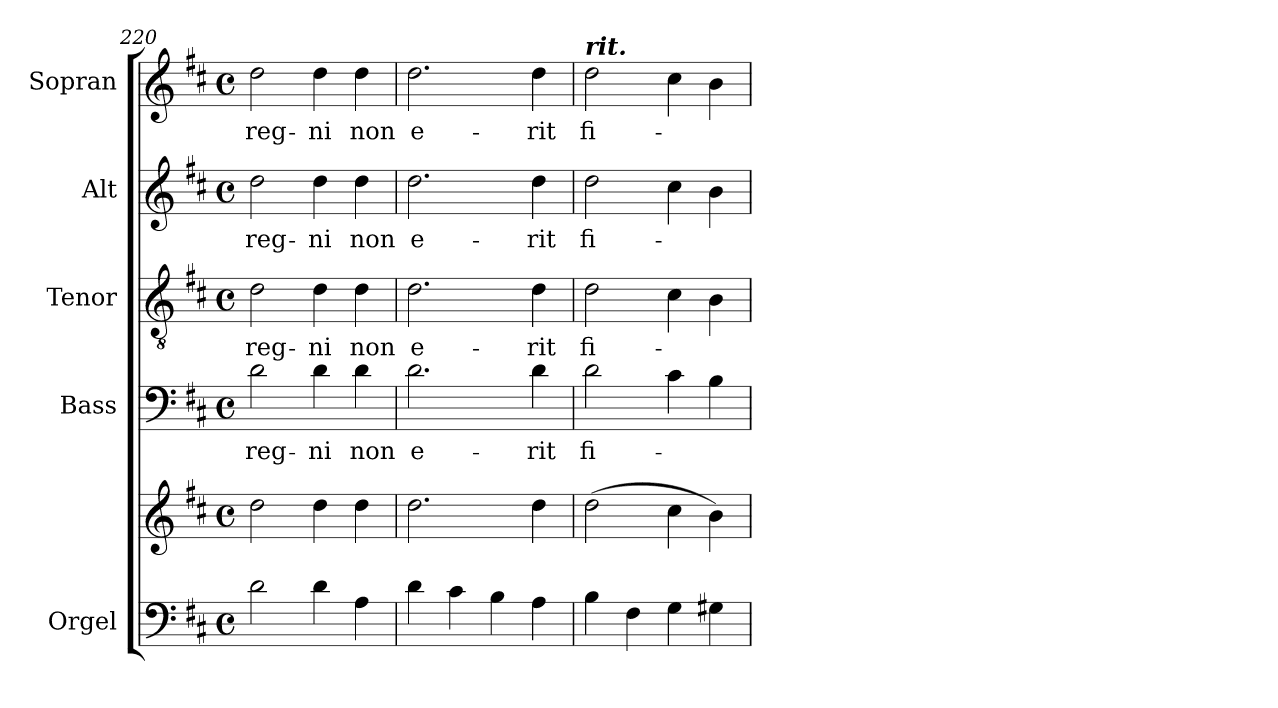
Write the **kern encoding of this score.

**kern	**kern	**kern	**text	**kern	**text	**kern	**text	**kern	**text
*part5	*part5	*part4	*part4	*part3	*part3	*part2	*part2	*part1	*part1
*staff6	*staff5	*staff4	*staff4	*staff3	*staff3	*staff2	*staff2	*staff1	*staff1
*I"Orgel	*	*I"Bass	*	*I"Tenor	*	*I"Alt	*	*I"Sopran	*
*I'Org.	*	*I'B.	*	*I'T.	*	*I'A.	*	*I'S.	*
*clefF4	*clefG2	*clefF4	*	*clefGv2	*	*clefG2	*	*clefG2	*
*k[f#c#]	*k[f#c#]	*k[f#c#]	*	*k[f#c#]	*	*k[f#c#]	*	*k[f#c#]	*
*D:	*D:	*D:	*	*D:	*	*D:	*	*D:	*
*M4/4	*M4/4	*M4/4	*	*M4/4	*	*M4/4	*	*M4/4	*
*met(c)	*met(c)	*met(c)	*	*met(c)	*	*met(c)	*	*met(c)	*
=220	=220	=220	=220	=220	=220	=220	=220	=220	=220
!	!	!	!LO:LY:b	!	!LO:LY:b	!	!LO:LY:b	!	!LO:LY:b
2d\	2dd\	2d\	reg-	2d\	reg-	2dd\	reg-	2dd\	reg-
!	!	!	!LO:LY:b	!	!LO:LY:b	!	!LO:LY:b	!	!LO:LY:b
4d\	4dd\	4d\	-ni	4d\	-ni	4dd\	-ni	4dd\	-ni
!	!	!	!LO:LY:b	!	!LO:LY:b	!	!LO:LY:b	!	!LO:LY:b
4A\	4dd\	4d\	non	4d\	non	4dd\	non	4dd\	non
=221	=221	=221	=221	=221	=221	=221	=221	=221	=221
!	!	!	!LO:LY:b	!	!LO:LY:b	!	!LO:LY:b	!	!LO:LY:b
4d\	2.dd\	2.d\	e-	2.d\	e-	2.dd\	e-	2.dd\	e-
4c#\	.	.	.	.	.	.	.	.	.
4B\	.	.	.	.	.	.	.	.	.
!	!	!	!LO:LY:b	!	!LO:LY:b	!	!LO:LY:b	!	!LO:LY:b
4A\	4dd\	4d\	-rit	4d\	-rit	4dd\	-rit	4dd\	-rit
=222	=222	=222	=222	=222	=222	=222	=222	=222	=222
!	!	!	!	!	!	!	!	!LO:TX:a:Bi:t=rit.	!
!	!	!	!LO:LY:b	!	!LO:LY:b	!	!LO:LY:b	!	!LO:LY:b
4B\	(>2dd\	2d\	fi-	2d\	fi-	2dd\	fi-	2dd\	fi-
4F#\	.	.	.	.	.	.	.	.	.
4G\	4cc#\	4c#\	.	4c#\	.	4cc#\	.	4cc#\	.
4G#X\	4b\)	4B\	.	4B\	.	4b\	.	4b\	.
=	=	=	=	=	=	=	=	=	=
*-	*-	*-	*-	*-	*-	*-	*-	*-	*-
